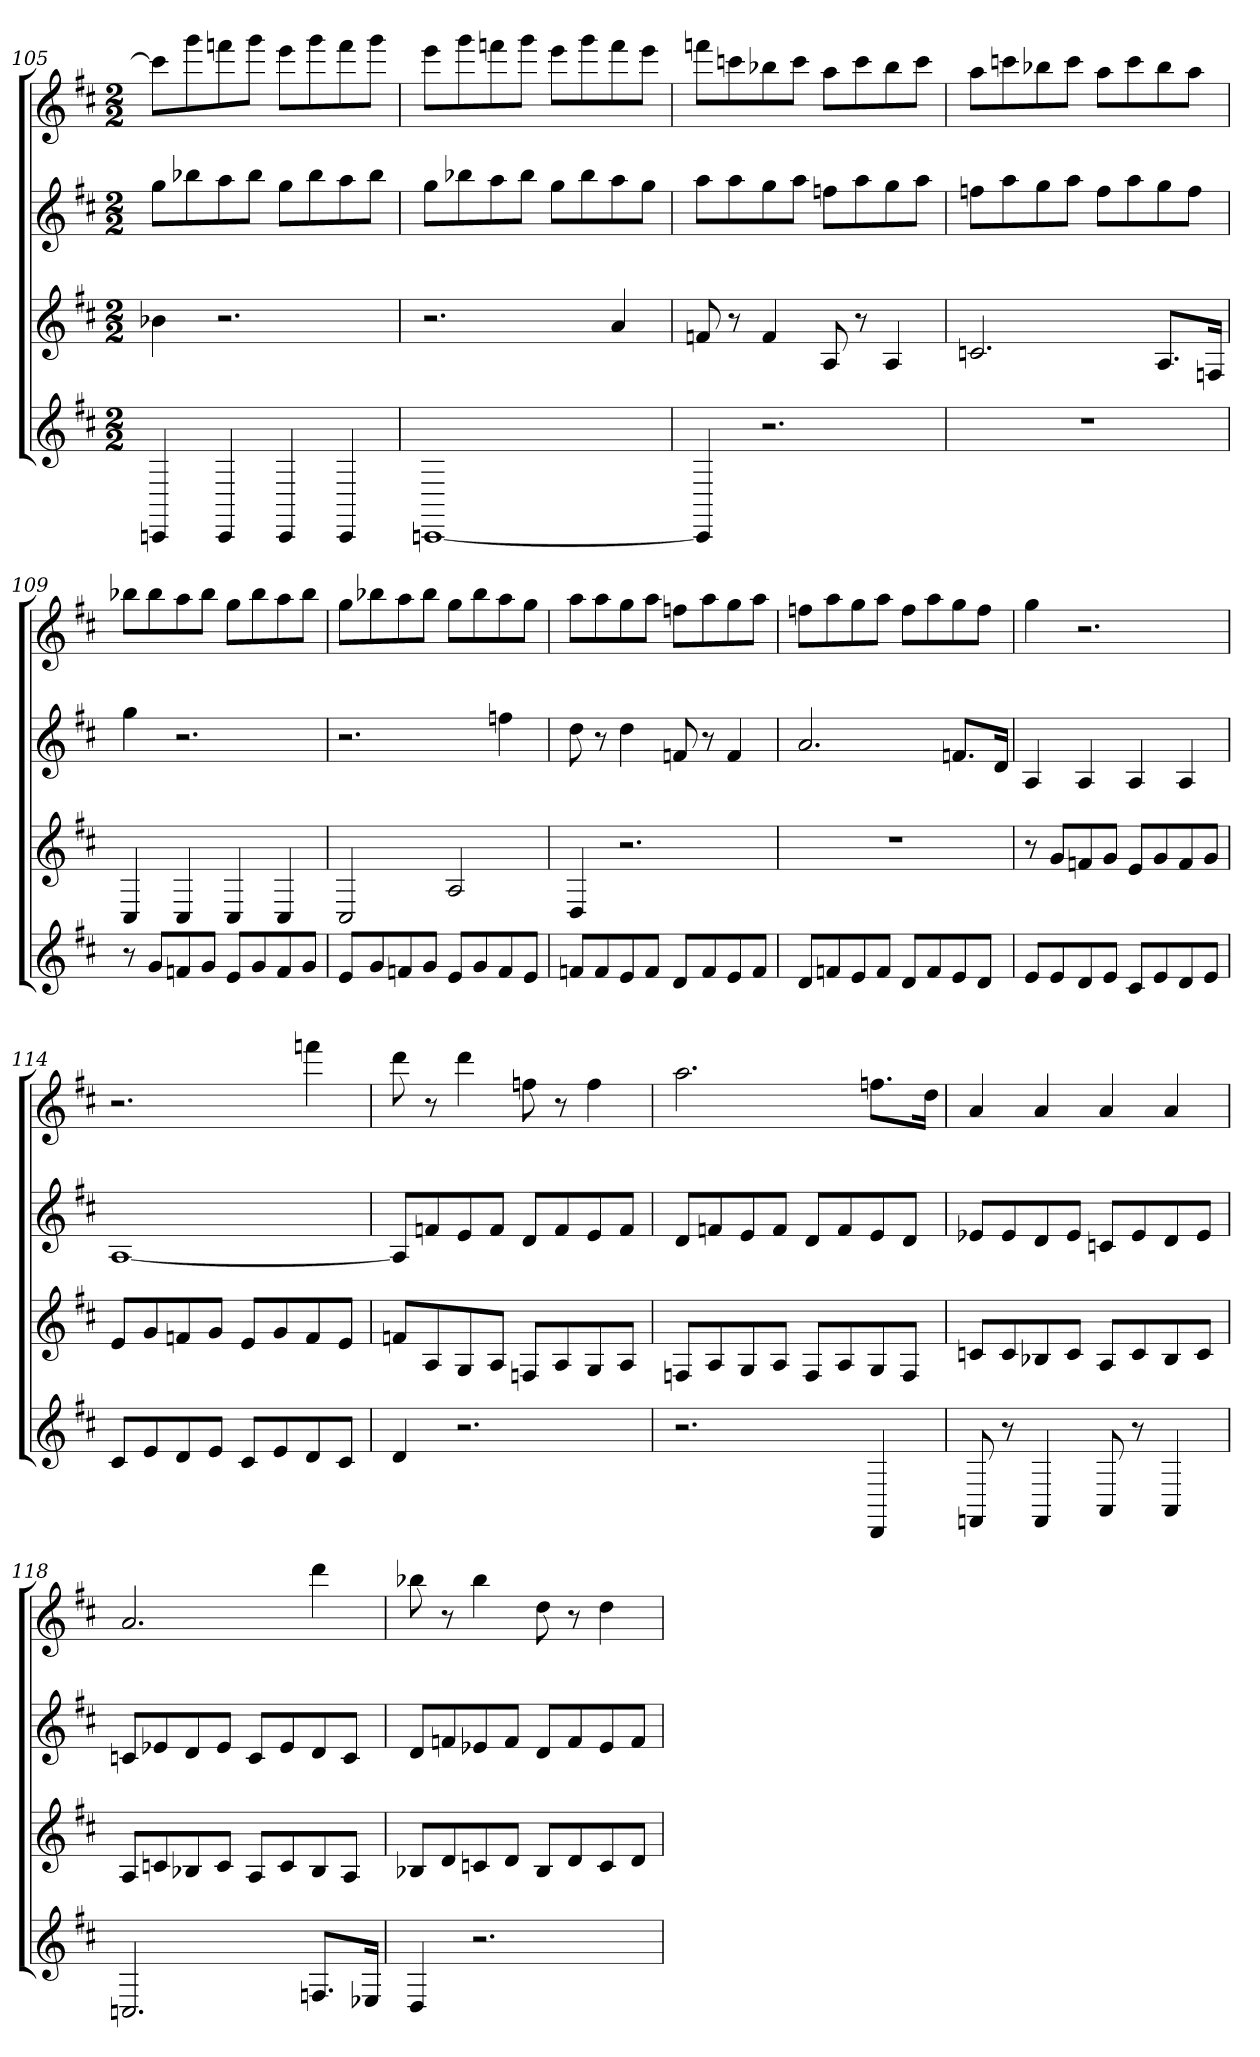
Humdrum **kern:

**kern	**kern	**kern	**kern
*part4	*part3	*part2	*part1
*staff4	*staff3	*staff2	*staff1
*k[f#c#]	*k[f#c#]	*k[f#c#]	*k[f#c#]
*D:	*D:	*D:	*D:
*M2/2	*M2/2	*M2/2	*M2/2
=105	=105	=105	=105
4CCn	4b-X	8ggL	8cccL]
.	.	8bb-X	8ggg
4CC	2.r	8aa	8fffn
.	.	8bb-J	8gggJ
4CC	.	8ggL	8eeeL
.	.	8bb-	8ggg
4CC	.	8aa	8fff
.	.	8bb-J	8gggJ
=106	=106	=106	=106
[1CCn	2.r	8ggL	8eeeL
.	.	8bb-X	8ggg
.	.	8aa	8fffn
.	.	8bb-J	8gggJ
.	.	8ggL	8eeeL
.	.	8bb-	8ggg
.	4a	8aa	8fff
.	.	8ggJ	8eeeJ
=107	=107	=107	=107
4CC]	8fn	8aaL	8fffnL
.	8r	8aa	8cccn
2.r	4f	8gg	8bb-X
.	.	8aaJ	8cccJ
.	8A	8ffnL	8aaL
.	8r	8aa	8ccc
.	4A	8gg	8bb-
.	.	8aaJ	8cccJ
=108	=108	=108	=108
1r	2.cn	8ffnL	8aaL
.	.	8aa	8cccn
.	.	8gg	8bb-X
.	.	8aaJ	8cccJ
.	.	8ffL	8aaL
.	.	8aa	8ccc
.	8.AL	8gg	8bb-
.	.	8ffJ	8aaJ
.	16FnJk	.	.
=109	=109	=109	=109
8r	4C#	4gg	8bb-XL
8gL	.	.	8bb-
8fn	4C#	2.r	8aa
8gJ	.	.	8bb-J
8eL	4C#	.	8ggL
8g	.	.	8bb-
8f	4C#	.	8aa
8gJ	.	.	8bb-J
=110	=110	=110	=110
8eL	2C#	2.r	8ggL
8g	.	.	8bb-X
8fn	.	.	8aa
8gJ	.	.	8bb-J
8eL	2A	.	8ggL
8g	.	.	8bb-
8f	.	4ffn	8aa
8eJ	.	.	8ggJ
=111	=111	=111	=111
8fnL	4D	8dd	8aaL
8f	.	8r	8aa
8e	2.r	4dd	8gg
8fJ	.	.	8aaJ
8dL	.	8fn	8ffnL
8f	.	8r	8aa
8e	.	4f	8gg
8fJ	.	.	8aaJ
=112	=112	=112	=112
8dL	1r	2.a	8ffnL
8fn	.	.	8aa
8e	.	.	8gg
8fJ	.	.	8aaJ
8dL	.	.	8ffL
8f	.	.	8aa
8e	.	8.fnL	8gg
8dJ	.	.	8ffJ
.	.	16dJk	.
=113	=113	=113	=113
8eL	8r	4A	4gg
8e	8gL	.	.
8d	8fn	4A	2.r
8eJ	8gJ	.	.
8c#L	8eL	4A	.
8e	8g	.	.
8d	8f	4A	.
8eJ	8gJ	.	.
=114	=114	=114	=114
8c#L	8eL	[1A	2.r
8e	8g	.	.
8d	8fn	.	.
8eJ	8gJ	.	.
8c#L	8eL	.	.
8e	8g	.	.
8d	8f	.	4fffn
8c#J	8eJ	.	.
=115	=115	=115	=115
4d	8fnL	8AL]	8ddd
.	8A	8fn	8r
2.r	8G	8e	4ddd
.	8AJ	8fJ	.
.	8FnL	8dL	8ffn
.	8A	8f	8r
.	8G	8e	4ff
.	8AJ	8fJ	.
=116	=116	=116	=116
2.r	8FnL	8dL	2.aa
.	8A	8fn	.
.	8G	8e	.
.	8AJ	8fJ	.
.	8FL	8dL	.
.	8A	8f	.
4DD	8G	8e	8.ffnL
.	8FJ	8dJ	.
.	.	.	16ddJk
=117	=117	=117	=117
8FFn	8cnL	8e-XL	4a
8r	8c	8e-	.
4FF	8B-X	8d	4a
.	8cJ	8e-J	.
8AA	8AL	8cnL	4a
8r	8c	8e-	.
4AA	8B-	8d	4a
.	8cJ	8e-J	.
=118	=118	=118	=118
2.Cn	8AL	8cnL	2.a
.	8cn	8e-X	.
.	8B-X	8d	.
.	8cJ	8e-J	.
.	8AL	8cL	.
.	8c	8e-	.
8.FnL	8B-	8d	4ddd
.	8AJ	8cJ	.
16E-XJk	.	.	.
=119	=119	=119	=119
4D	8B-XL	8dL	8bb-X
.	8d	8fn	8r
2.r	8cn	8e-X	4bb-
.	8dJ	8fJ	.
.	8B-L	8dL	8dd
.	8d	8f	8r
.	8c	8e-	4dd
.	8dJ	8fJ	.
=	=	=	=
*-	*-	*-	*-
